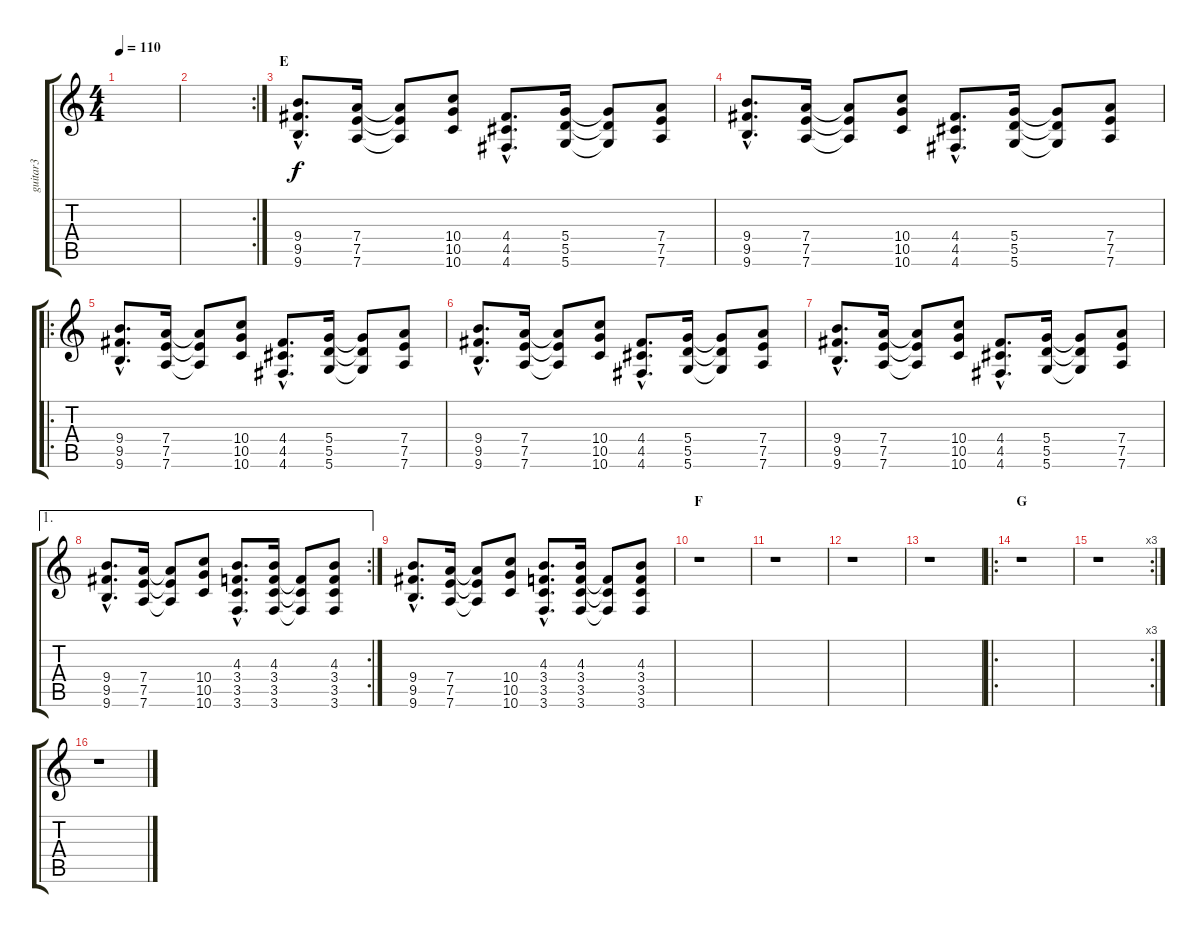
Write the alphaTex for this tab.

\track ("guitar3" "guitar3") {instrument electricguitarclean}
\staff {score tabs}
\tuning (E4 B3 G3 D3 A2 D2) {hide}
\ts (4 4)
\tempo 110
\clef g2
\ks c
|
\rc 2
|
\section ("" "E")
(9.4{hac} 9.5{hac} 9.6{hac}).8{d instrument distortionguitar} (7.4 7.5 7.6).16 (7.4{t} 7.5{t} 7.6{t}).8 (10.4 10.5 10.6).8 (4.4{hac} 4.5{hac} 4.6{hac}).8{d} (5.4 5.5 5.6).16 (5.4{t} 5.5{t} 5.6{t}).8 (7.4 7.5 7.6).8 |
(9.4{hac} 9.5{hac} 9.6{hac}).8{d instrument distortionguitar} (7.4 7.5 7.6).16 (7.4{t} 7.5{t} 7.6{t}).8 (10.4 10.5 10.6).8 (4.4{hac} 4.5{hac} 4.6{hac}).8{d} (5.4 5.5 5.6).16 (5.4{t} 5.5{t} 5.6{t}).8 (7.4 7.5 7.6).8 |
\ro
(9.4{hac} 9.5{hac} 9.6{hac}).8{d instrument distortionguitar} (7.4 7.5 7.6).16 (7.4{t} 7.5{t} 7.6{t}).8 (10.4 10.5 10.6).8 (4.4{hac} 4.5{hac} 4.6{hac}).8{d} (5.4 5.5 5.6).16 (5.4{t} 5.5{t} 5.6{t}).8 (7.4 7.5 7.6).8 |
(9.4{hac} 9.5{hac} 9.6{hac}).8{d instrument distortionguitar} (7.4 7.5 7.6).16 (7.4{t} 7.5{t} 7.6{t}).8 (10.4 10.5 10.6).8 (4.4{hac} 4.5{hac} 4.6{hac}).8{d} (5.4 5.5 5.6).16 (5.4{t} 5.5{t} 5.6{t}).8 (7.4 7.5 7.6).8 |
(9.4{hac} 9.5{hac} 9.6{hac}).8{d instrument distortionguitar} (7.4 7.5 7.6).16 (7.4{t} 7.5{t} 7.6{t}).8 (10.4 10.5 10.6).8 (4.4{hac} 4.5{hac} 4.6{hac}).8{d} (5.4 5.5 5.6).16 (5.4{t} 5.5{t} 5.6{t}).8 (7.4 7.5 7.6).8 |
\ae 1
\rc 2
(9.4{hac} 9.5{hac} 9.6{hac}).8{d instrument distortionguitar} (7.4 7.5 7.6).16 (7.4{t} 7.5{t} 7.6{t}).8 (10.4 10.5 10.6).8 (4.3{hac} 3.4{hac} 3.5{hac} 3.6{hac}).8{d} (4.3 3.4 3.5 3.6).16 (3.4{t} 3.5{t} 3.6{t}).8 (4.3 3.4 3.5 3.6).8 |
(9.4{hac} 9.5{hac} 9.6{hac}).8{d instrument distortionguitar} (7.4 7.5 7.6).16 (7.4{t} 7.5{t} 7.6{t}).8 (10.4 10.5 10.6).8 (4.3{hac} 3.4{hac} 3.5{hac} 3.6{hac}).8{d} (4.3 3.4 3.5 3.6).16 (3.4{t} 3.5{t} 3.6{t}).8 (4.3 3.4 3.5 3.6).8 |
\section ("" "F")
r.1 |
r.1 |
r.1 |
r.1 |
\ro
\section ("" "G")
r.1 |
\rc 3
r.1 |
r.1
